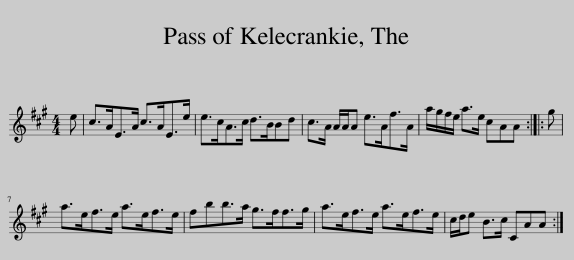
X:1
L:1/8
M:4/4
I:linebreak $
K:A
V:1 treble
V:1
 e | c>AE>A c>AE>e | e>cA>c d>BBd | c>A A/A/A e>Af>A | a/g/f/e/ a>e cAA :: %5
 g |$ a>ef>e a>ef>e | fbb>a g>ff>g | a>ef>e a>ef>e | c/d/e B>c CAA :| %10
